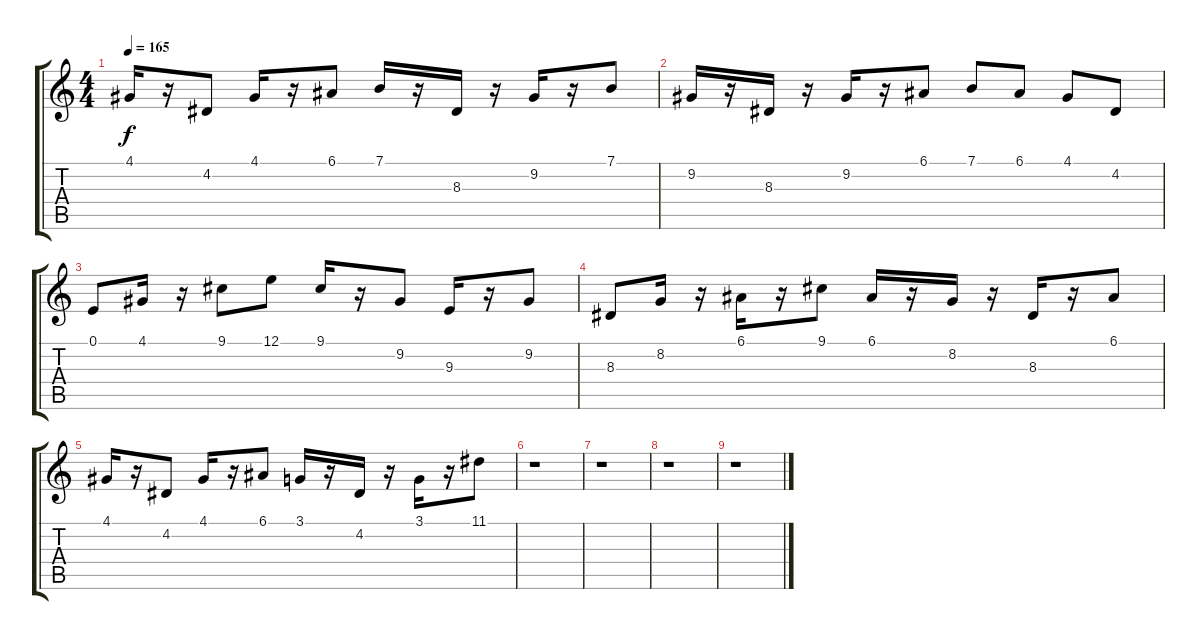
\track (" " " ") {instrument stringensemble1}
\staff {score tabs}
\tuning (E4 B3 G3 D3 A2 E2) {hide}
\ts (4 4)
\tempo 165
\clef g2
\ks c
4.1.16{dy f} r.16 4.2.8 4.1.16 r.16 6.1.8 7.1.16 r.16 8.3.16 r.16 9.2.16 r.16 7.1.8 |
9.2.16 r.16 8.3.16 r.16 9.2.16 r.16 6.1.8 7.1.8 6.1.8 4.1.8 4.2.8 |
0.1.8 4.1.16 r.16 9.1.8 12.1.8 9.1.16 r.16 9.2.8 9.3.16 r.16 9.2.8 |
8.3.8 8.2.16 r.16 6.1.16 r.16 9.1.8 6.1.16 r.16 8.2.16 r.16 8.3.16 r.16 6.1.8 |
4.1.16 r.16 4.2.8 4.1.16 r.16 6.1.8 3.1.16 r.16 4.2.16 r.16 3.1.16 r.16 11.1.8 |
r.1 |
r.1 |
r.1 |
r.1
